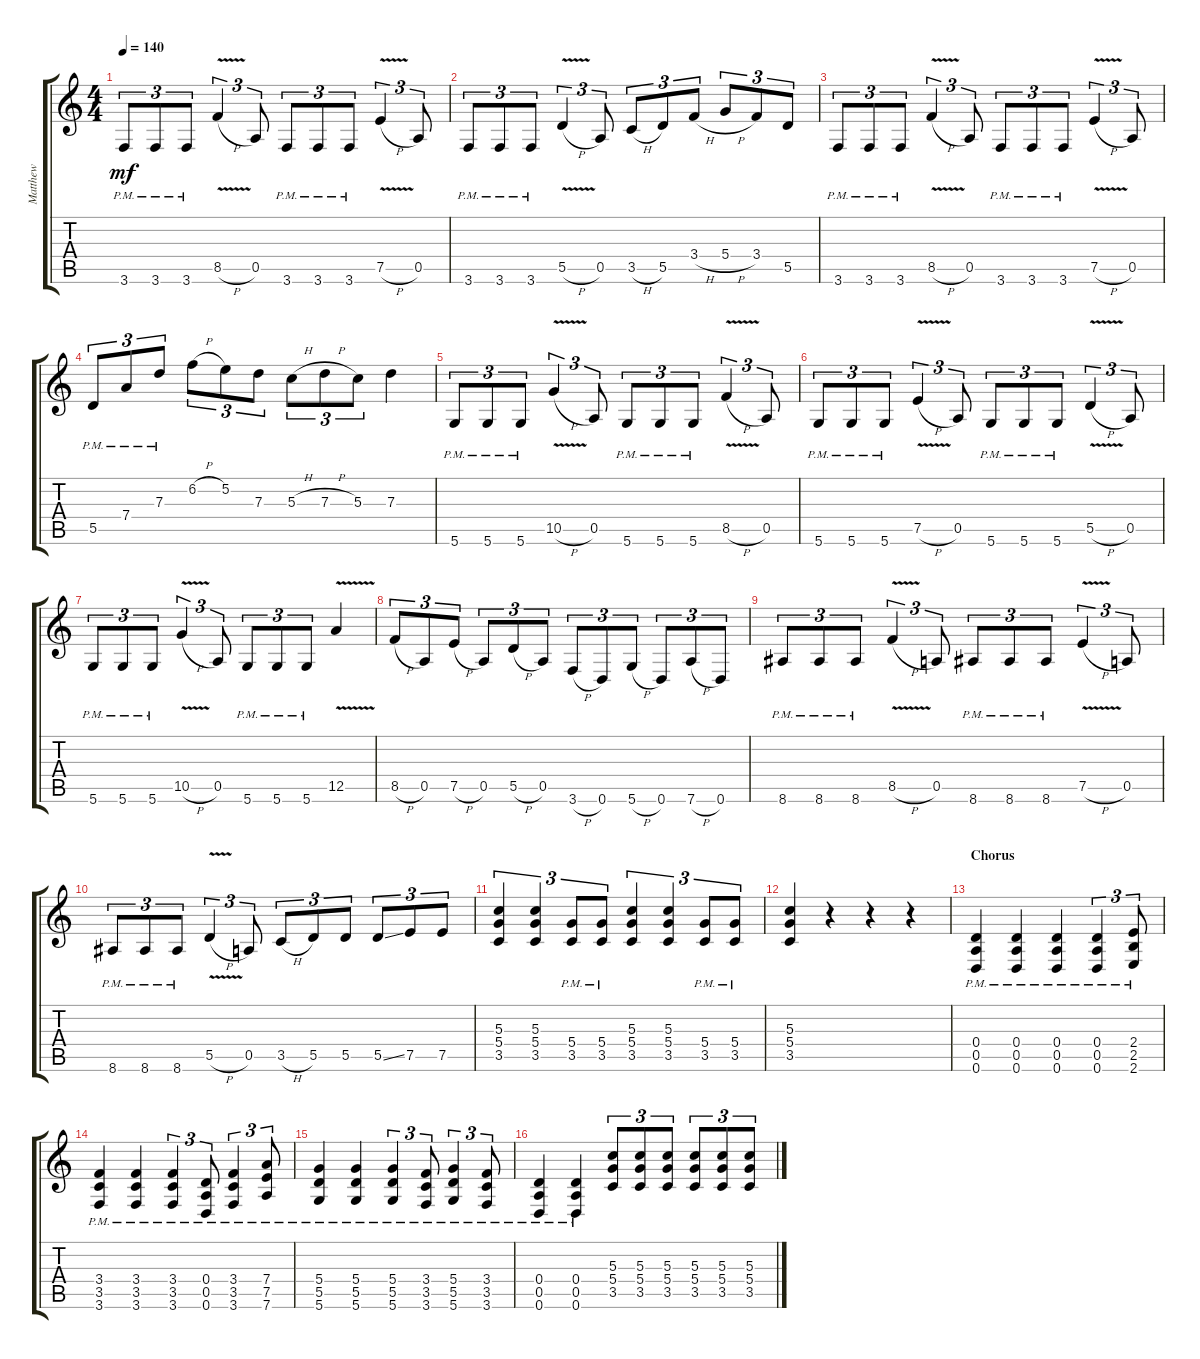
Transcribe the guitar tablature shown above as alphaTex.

\track ("Matthew" "Matthew") {instrument distortionguitar}
\staff {score tabs}
\tuning (E4 B3 G3 D3 A2 D2) {hide}
\ts (4 4)
\tempo 140
\clef g2
\ks c
3.6{pm}.8{tu (3 2) dy mf} 3.6{pm}.8{tu (3 2)} 3.6{pm}.8{tu (3 2)} 8.5{v h}.4{tu (3 2)} 0.5.8{tu (3 2)} 3.6{pm}.8{tu (3 2)} 3.6{pm}.8{tu (3 2)} 3.6{pm}.8{tu (3 2)} 7.5{v h}.4{tu (3 2)} 0.5.8{tu (3 2)} |
3.6{pm}.8{tu (3 2)} 3.6{pm}.8{tu (3 2)} 3.6{pm}.8{tu (3 2)} 5.5{v h}.4{tu (3 2)} 0.5.8{tu (3 2)} 3.5{h}.8{tu (3 2)} 5.5.8{tu (3 2)} 3.4{h}.8{tu (3 2)} 5.4{h}.8{tu (3 2)} 3.4.8{tu (3 2)} 5.5.8{tu (3 2)} |
3.6{pm}.8{tu (3 2)} 3.6{pm}.8{tu (3 2)} 3.6{pm}.8{tu (3 2)} 8.5{v h}.4{tu (3 2)} 0.5.8{tu (3 2)} 3.6{pm}.8{tu (3 2)} 3.6{pm}.8{tu (3 2)} 3.6{pm}.8{tu (3 2)} 7.5{v h}.4{tu (3 2)} 0.5.8{tu (3 2)} |
5.5{pm}.8{tu (3 2)} 7.4{pm}.8{tu (3 2)} 7.3{pm}.8{tu (3 2)} 6.2{h}.8{tu (3 2)} 5.2.8{tu (3 2)} 7.3.8{tu (3 2)} 5.3{h}.8{tu (3 2)} 7.3{h}.8{tu (3 2)} 5.3.8{tu (3 2)} 7.3.4 |
5.6{pm}.8{tu (3 2)} 5.6{pm}.8{tu (3 2)} 5.6{pm}.8{tu (3 2)} 10.5{v h}.4{tu (3 2)} 0.5.8{tu (3 2)} 5.6{pm}.8{tu (3 2)} 5.6{pm}.8{tu (3 2)} 5.6{pm}.8{tu (3 2)} 8.5{v h}.4{tu (3 2)} 0.5.8{tu (3 2)} |
5.6{pm}.8{tu (3 2)} 5.6{pm}.8{tu (3 2)} 5.6{pm}.8{tu (3 2)} 7.5{v h}.4{tu (3 2)} 0.5.8{tu (3 2)} 5.6{pm}.8{tu (3 2)} 5.6{pm}.8{tu (3 2)} 5.6{pm}.8{tu (3 2)} 5.5{v h}.4{tu (3 2)} 0.5.8{tu (3 2)} |
5.6{pm}.8{tu (3 2)} 5.6{pm}.8{tu (3 2)} 5.6{pm}.8{tu (3 2)} 10.5{v h}.4{tu (3 2)} 0.5.8{tu (3 2)} 5.6{pm}.8{tu (3 2)} 5.6{pm}.8{tu (3 2)} 5.6{pm}.8{tu (3 2)} 12.5{v}.4 |
8.5{h}.8{tu (3 2)} 0.5.8{tu (3 2)} 7.5{h}.8{tu (3 2)} 0.5.8{tu (3 2)} 5.5{h}.8{tu (3 2)} 0.5.8{tu (3 2)} 3.6{h}.8{tu (3 2)} 0.6.8{tu (3 2)} 5.6{h}.8{tu (3 2)} 0.6.8{tu (3 2)} 7.6{h}.8{tu (3 2)} 0.6.8{tu (3 2)} |
8.6{pm}.8{tu (3 2)} 8.6{pm}.8{tu (3 2)} 8.6{pm}.8{tu (3 2)} 8.5{v h}.4{tu (3 2)} 0.5.8{tu (3 2)} 8.6{pm}.8{tu (3 2)} 8.6{pm}.8{tu (3 2)} 8.6{pm}.8{tu (3 2)} 7.5{v h}.4{tu (3 2)} 0.5.8{tu (3 2)} |
8.6{pm}.8{tu (3 2)} 8.6{pm}.8{tu (3 2)} 8.6{pm}.8{tu (3 2)} 5.5{v h}.4{tu (3 2)} 0.5.8{tu (3 2)} 3.5{h}.8{tu (3 2)} 5.5.8{tu (3 2)} 5.5.8{tu (3 2)} 5.5{ss}.8{tu (3 2)} 7.5.8{tu (3 2)} 7.5.8{tu (3 2)} |
(5.3 5.4 3.5).4{tu (3 2)} (5.3 5.4 3.5).4{tu (3 2)} (5.4{pm} 3.5{pm}).8{tu (3 2)} (5.4{pm} 3.5{pm}).8{tu (3 2)} (5.3 5.4 3.5).4{tu (3 2)} (5.3 5.4 3.5).4{tu (3 2)} (5.4{pm} 3.5{pm}).8{tu (3 2)} (5.4{pm} 3.5{pm}).8{tu (3 2)} |
(5.3 5.4 3.5).4 r.4 r.4 r.4 |
\section ("" "Chorus")
(0.4{pm} 0.5{pm} 0.6{pm}).4 (0.4{pm} 0.5{pm} 0.6{pm}).4 (0.4{pm} 0.5{pm} 0.6{pm}).4 (0.4{pm} 0.5{pm} 0.6{pm}).4{tu (3 2)} (2.4{pm} 2.5{pm} 2.6{pm}).8{tu (3 2)} |
(3.4{pm} 3.5{pm} 3.6{pm}).4 (3.4{pm} 3.5{pm} 3.6{pm}).4 (3.4{pm} 3.5{pm} 3.6{pm}).4{tu (3 2)} (0.4{pm} 0.5{pm} 0.6{pm}).8{tu (3 2)} (3.4{pm} 3.5{pm} 3.6{pm}).4{tu (3 2)} (7.4{pm} 7.5{pm} 7.6{pm}).8{tu (3 2)} |
(5.4{pm} 5.5{pm} 5.6{pm}).4 (5.4{pm} 5.5{pm} 5.6{pm}).4 (5.4{pm} 5.5{pm} 5.6{pm}).4{tu (3 2)} (3.4{pm} 3.5{pm} 3.6{pm}).8{tu (3 2)} (5.4{pm} 5.5{pm} 5.6{pm}).4{tu (3 2)} (3.4{pm} 3.5{pm} 3.6{pm}).8{tu (3 2)} |
(0.4{pm} 0.5{pm} 0.6{pm}).4 (0.4{pm} 0.5{pm} 0.6{pm}).4 (5.3 5.4 3.5).8{tu (3 2)} (5.3 5.4 3.5).8{tu (3 2)} (5.3 5.4 3.5).8{tu (3 2)} (5.3 5.4 3.5).8{tu (3 2)} (5.3 5.4 3.5).8{tu (3 2)} (5.3 5.4 3.5).8{tu (3 2)}
